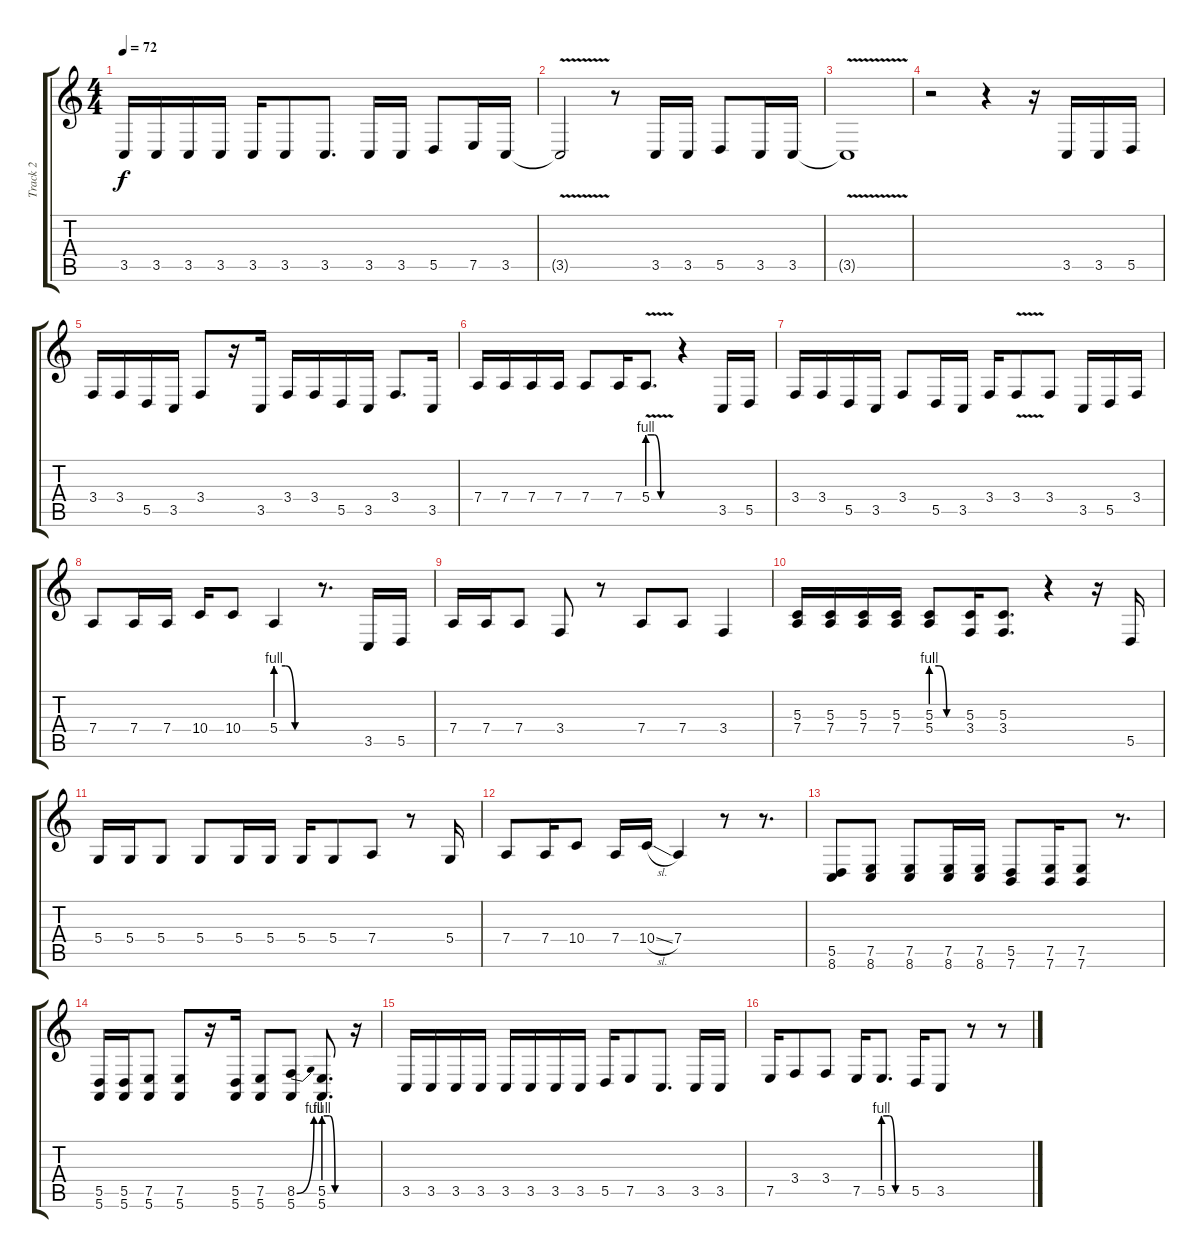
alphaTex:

\track ("Track 2" "Track 2") {instrument altosax}
\staff {score tabs}
\tuning (E4 B3 G3 D3 A2 E2) {hide}
\ts (4 4)
\tempo 72
\clef g2
\ks c
3.5.16{dy f} 3.5.16 3.5.16 3.5.16 3.5.16 3.5.8 3.5.8{d} 3.5.16 3.5.16 5.5.8 7.5.16 3.5.16 |
3.5{v t}.2 r.8 3.5.16 3.5.16 5.5.8 3.5.16 3.5.16 |
3.5{v t}.1 |
r.2 r.4 r.16 3.5.16 3.5.16 5.5.16 |
3.4.16 3.4.16 5.5.16 3.5.16 3.4.8 r.16 3.5.16 3.4.16 3.4.16 5.5.16 3.5.16 3.4.8{d} 3.5.16 |
7.4.16 7.4.16 7.4.16 7.4.16 7.4.8 7.4.16 5.4{be (custom 0 4 15 4 30 0 60 0) v}.8{d} r.4 3.5.16 5.5.16 |
3.4.16 3.4.16 5.5.16 3.5.16 3.4.8 5.5.16 3.5.16 3.4.16 3.4{v}.8 3.4.8 3.5.16 5.5.16 3.4.16 |
7.4.8 7.4.16 7.4.16 10.4.16 10.4.8 5.4{be (custom 0 4 15 4 30 0 60 0)}.4 r.8{d} 3.5.16 5.5.16 |
7.4.16 7.4.16 7.4.8 3.4.8 r.8 7.4.8 7.4.8 3.4.4 |
(5.3 7.4).16 (5.3 7.4).16 (5.3 7.4).16 (5.3 7.4).16 (5.3 5.4{be (custom 0 4 15 4 30 0 60 0)}).8 (5.3 3.4).16 (5.3 3.4).8{d} r.4 r.16 5.5.16 |
5.4.16 5.4.16 5.4.8 5.4.8 5.4.16 5.4.16 5.4.16 5.4.8 7.4.8 r.8 5.4.16 |
7.4.8 7.4.16 10.4.8 7.4.16 10.4{sl}.16 7.4.4 r.8 r.8{d} |
(5.5 8.6).8 (7.5 8.6).8 (7.5 8.6).8 (7.5 8.6).16 (7.5 8.6).16 (5.5 7.6).8 (7.5 7.6).16 (7.5 7.6).8 r.8{d} |
(5.5 5.6).16 (5.5 5.6).16 (7.5 5.6).8 (7.5 5.6).8 r.16 (5.5 5.6).16 (7.5 5.6).8 (8.5{be (bend 0 0 60 4)} 5.6).8 (5.5{be (custom 0 4 15 4 30 0 60 0)} 5.6).8{d} r.16 |
3.5.16 3.5.16 3.5.16 3.5.16 3.5.16 3.5.16 3.5.16 3.5.16 5.5.16 7.5.8 3.5.8{d} 3.5.16 3.5.16 |
7.5.16 3.4.8 3.4.8 7.5.16 5.5{be (custom 0 4 15 4 30 0 60 0)}.8{d} 5.5.16 3.5.8 r.8 r.8
